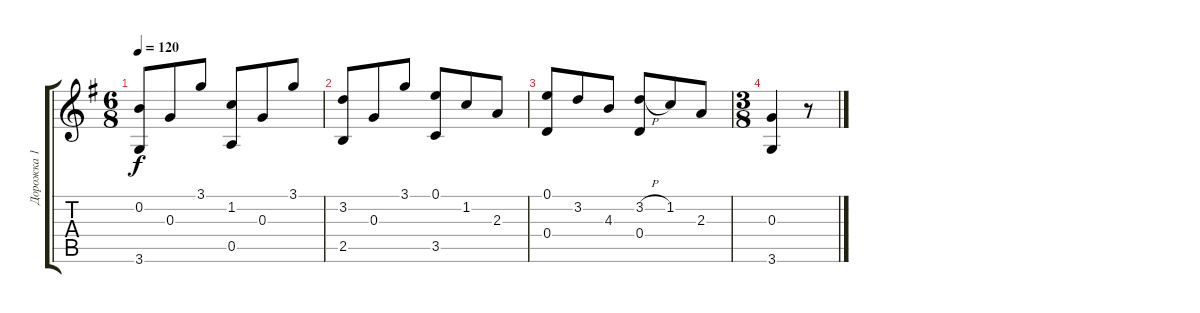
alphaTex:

\track ("Дорожка 1" "Дорожка 1") {instrument acousticguitarnylon}
\staff {score tabs}
\tuning (E4 B3 G3 D3 A2 E2) {hide}
\ts (6 8)
\tempo 120
\clef g2
\ks eminor
(0.2 3.6).8{dy f} 0.3.8 3.1.8 (1.2 0.5).8 0.3.8 3.1.8 |
(3.2 2.5).8 0.3.8 3.1.8 (0.1 3.5).8 1.2.8 2.3.8 |
(0.1 0.4).8 3.2.8 4.3.8 (3.2{h} 0.4).8 1.2.8 2.3.8 |
\ts (3 8)
(0.3 3.6).4 r.8
